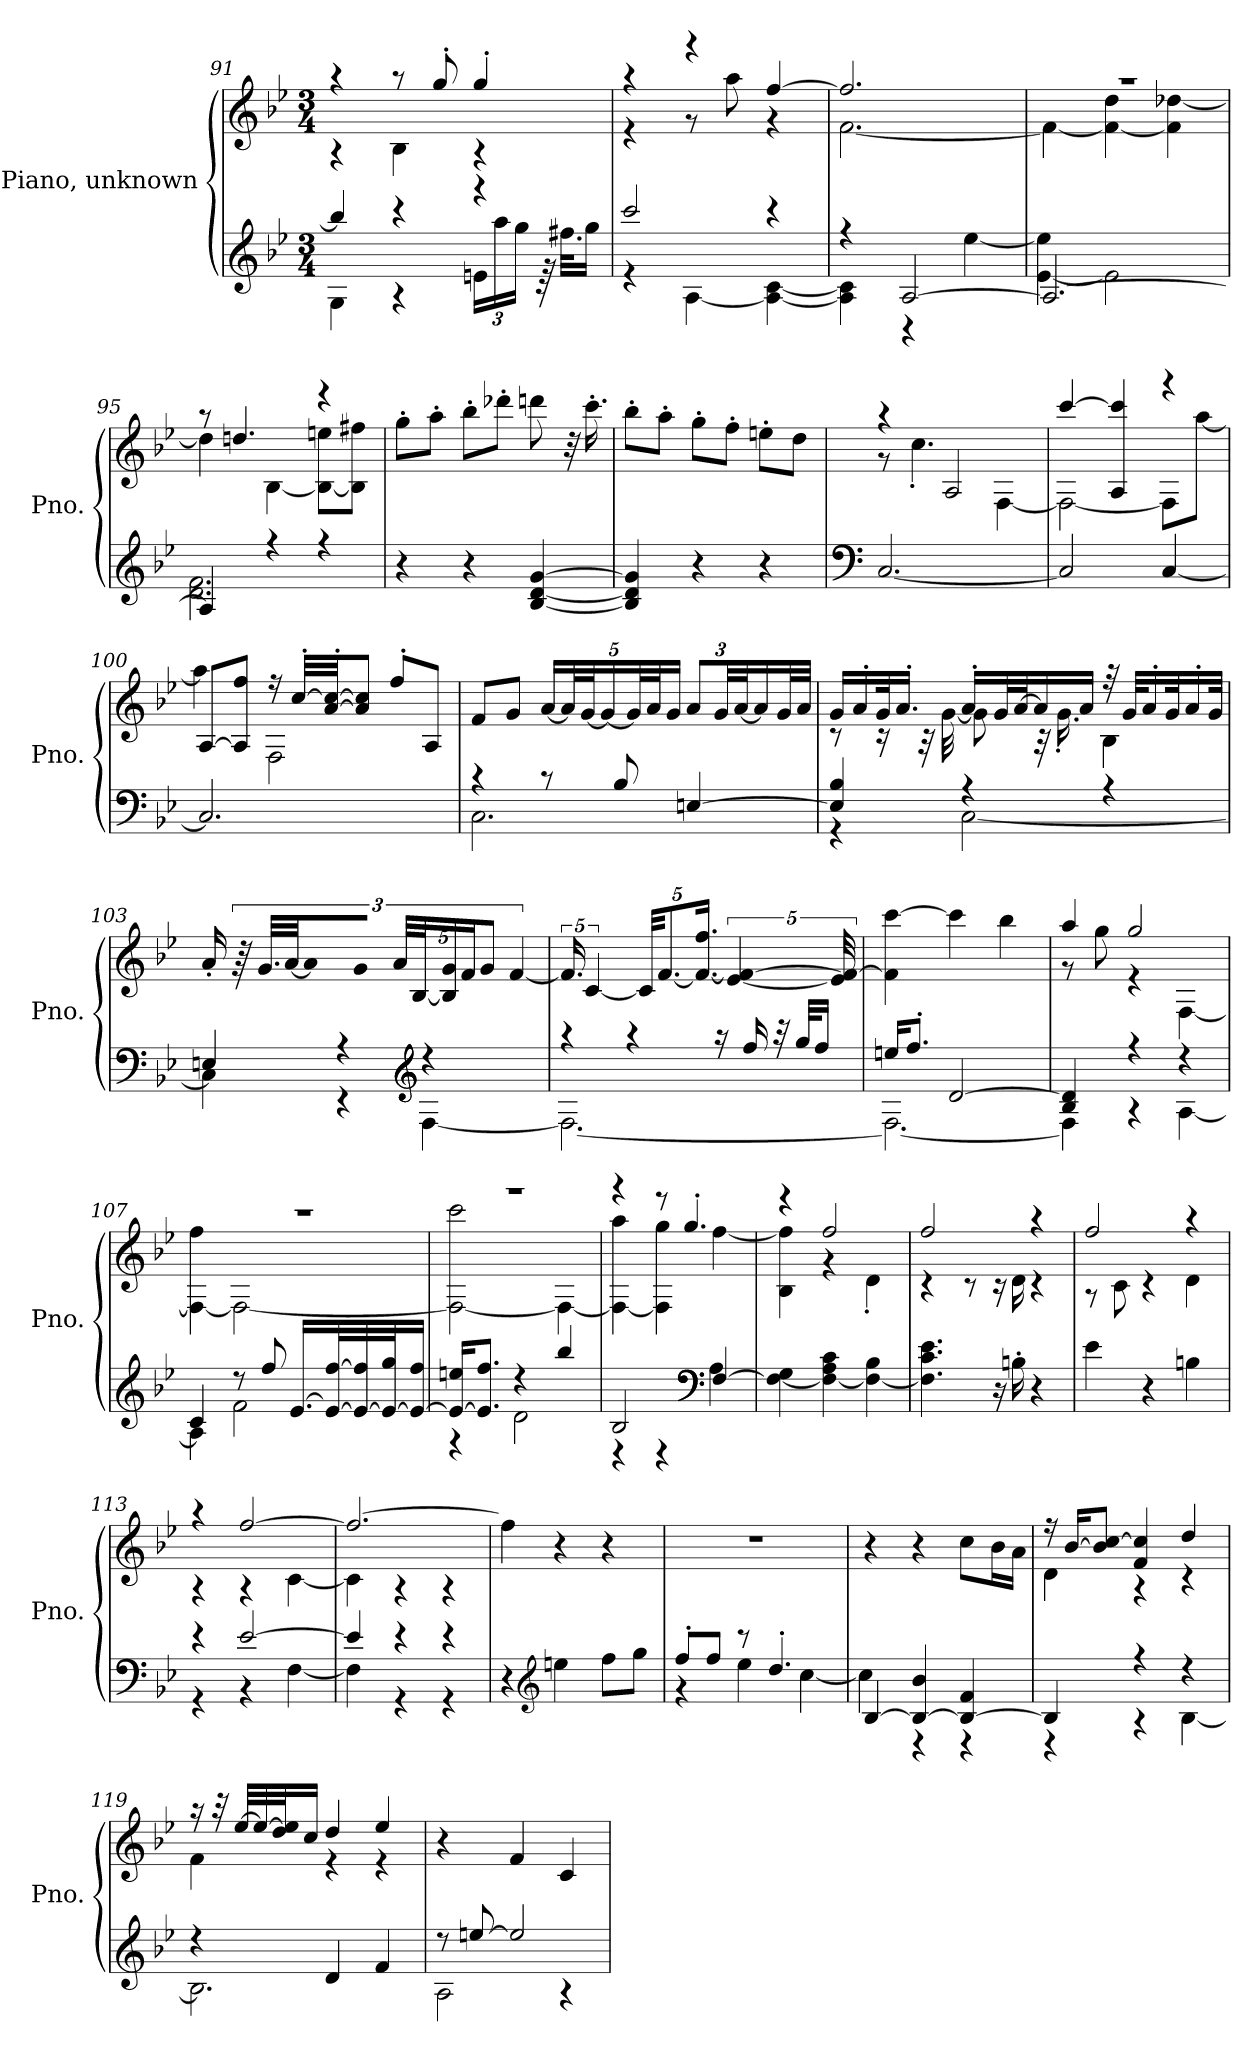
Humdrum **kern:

**kern	**kern
*part1	*part1
*staff2	*staff1
*I"Piano, unknown	*
*I'Pno.	*
*clefG2	*clefG2
*k[b-e-]	*k[b-e-]
*M3/4	*M3/4
=91	=91
*^	*^
4bb-/]	4G\	4r	4r
4r	4r	8r	4B-\
.	.	8gg'/	.
*	*Xbrackettup	*	*
4r	24en\LL	4gg'/	4r
.	24aa\	.	.
.	24gg\JJ	.	.
.	64r	.	.
.	32.ff#X\KLL	.	.
.	16gg\JJ	.	.
=92	=92	=92	=92
2ccc/	4r	4r	4r
.	[4A\	4r	8r
.	.	.	8aa\
4r	4A\_ [4c\	[4ff/	4r
=93	=93	=93	=93
4r	4A\] 4c\]	2.ff/]	[2.f\
[2A/	4r	.	.
.	[4ee-\	.	.
!!LO:LB:g=z	!!
=94	=94	=94	=94
2.A/_	[4e-\ 4ee-\]	2.r	4f\_
.	2e-\]	.	4f\_ 4dd\
.	.	.	4f\] [4dd-X\
=95	=95	=95	=95
4A/]	2.d\ 2.f\	8r	4dd-\]
.	.	4.ddn/	.
4r	.	.	[4B-\
4r	.	4r	8B-\_ 8een\L
.	.	.	8B-\] 8ff#X\J
*v	*v	*	*
*	*v	*v
=96	=96
4r	8gg'\L
.	8aa'\J
4r	8bb-'\L
.	8ddd-X'\J
[4B-/ [4d/ [4g/	8dddn\
.	32r
.	16.ccc'\
=97	=97
4B-/] 4d/] 4g/]	8bb-'\L
.	8aa'\J
4r	8gg'\L
.	8ff'\J
4r	8een'\L
.	8dd\J
=98	=98
*clefF4	*
*	*^
[2.C/	4r	8r
.	.	4.cc'\
.	2A/	.
.	.	[4F\
!!LO:LB:g=z	!!
=99	=99	=99
2C/]	[4ccc/	2F\_
.	4A/ 4ccc/]	.
[4C/	4r	8F\L]
.	.	[8aa\J
=100	=100	=100
2.C/]	[8A/L	4aa\]
.	8A/] 8ff/J	.
.	16r	2F\
.	[32cc'/LLL	.
.	[32a/' 32cc/_'JJ	.
.	8a/] 8cc/]J	.
.	8ff'/L	.
.	8A/J	.
*	*v	*v
=101	=101
*^	*
4r	2.C\	8f/L
.	.	8g/J
*	*	*Xbrackettup
8r	.	[20a/LL
.	.	40a/L]
.	.	[40g/J
.	.	20g/_
8B-/	.	.
.	.	40g/L]
.	.	40a/J
.	.	20g/JJ
[4En/	.	12a/L
.	.	48g/LL
.	.	[48a/J
.	.	16a/]
.	.	32g/L
.	.	32a/JJJ
!!LO:LB:g=z
=102	=102	=102
*	*	*^
4E/] 4B-/	4r	16g/LL	8r
.	.	16a'/	.
.	.	32g/K	16r
.	.	16.a'/JJ	.
.	.	.	32r
.	.	.	[32g\
4r	[2C\	16a'/LL	8g\]
.	.	32g/L	.
.	.	[32a/J	.
.	.	16a/]	32r
.	.	.	16.g'\
.	.	16a/JJ	.
4r	.	32r	4B-\
.	.	32g/KLL	.
.	.	16a'/	.
.	.	32g/K	.
.	.	16a'/	.
.	.	32g/JJk	.
*	*	*v	*v
=103	=103	=103
4En/	4C\]	16a'/
*	*	*brackettup
.	.	96r
.	.	48.g/LLL
.	.	[48a/J
.	.	16a/]
.	.	16g/JJ
*	*	*Xbrackettup
4r	4r	40a/LLL
.	.	[40B-/J
.	.	20B-/] 20g/
.	.	20f/J
.	.	10g/J
*clefG2	*	*
4r	[4F\	[4f/
!!LO:LB:g=z
=104	=104	=104
*	*	*brackettup
4r	2.F\_	20.f/]
.	.	[5c/
4r	.	.
.	.	40c/KKL]
.	.	[10.f/
.	.	20.f/_ 20.ff/Jk
16r	.	.
.	.	[5e-/ 5f/_
16ff/	.	.
32r	.	.
32gg/KLL	.	.
16ff/JJ	.	.
.	.	40e-/] 40f/_
=105	=105	=105
16een/KL	2.F\_	4f\] [4ccc\
8.ff'/J	.	.
[2d/	.	4ccc\]
.	.	4bb-\
=106	=106	=106
*	*	*^
4B-/ 4d/]	4F\]	4aa/	8r
.	.	.	8gg\
4r	4r	2gg/	4r
4r	[4A\	.	[4F\
=107	=107	=107	=107
4c/	4A\]	2.r	4F\_ 4ff\
8r	2f\	.	2F\_
8ff/	.	.	.
[16.e-/LL	.	.	.
32e-/_ [32ff/L	.	.	.
32e-/_ 32ff/]	.	.	.
32e-/_ 32gg/J	.	.	.
16e-/_ 16ff/JJ	.	.	.
=108	=108	=108	=108
16e-/_ 16een/KL	4r	2.r	2F\_ 2ccc\
8.e-/] 8.ff/J	.	.	.
4r	2d\	.	.
4bb-/	.	.	4F\_
!!LO:PB:g=z	!!
=109	=109	=109	=109
2B-/	4r	4r	4F\_ 4aa\
.	4r	8r	4F\] 4gg\
.	.	4.gg'/	.
*clefF4	*	*	*
[4F/	4A\	.	[4ff\
*v	*v	*	*
=110	=110	=110
4F\_ 4G\	4r	4B-\ 4ff\]
4F\_ 4A\ 4c\	2ff/	4r
4F\_ 4B-\	.	4d'\
=111	=111	=111
4.F\] 4.c\ 4.e-\	2ff/	4r
.	.	8r
16r	.	16r
16Bn'\	.	16d\
4r	4r	4r
=112	=112	=112
4e-\	2ff/	8r
.	.	8c\
4r	.	4r
4Bn\	4r	4d\
=113	=113	=113
*^	*	*
4r	4r	4r	4r
[2e-/	4r	[2ff/	4r
.	[4F\	.	[4c\
=114	=114	=114	=114
4e-/]	4F\]	2.ff/_	4c\]
4r	4r	.	4r
4r	4r	.	4r
*v	*v	*	*
*	*v	*v
=115	=115
4r	4ff\]
*clefG2	*
4een\	4r
8ff\L	4r
8gg\J	.
!!LO:LB:g=z
=116	=116
*^	*
8ff'/L	4r	2.r
8ff/J	.	.
8r	4ee-\	.
4.dd'/	.	.
.	[4cc\	.
=117	=117	=117
[4B-/	4cc\]	4r
4B-/_ 4b-/	4r	4r
4B-/_ 4f/	4r	8cc\L
.	.	16b-\L
.	.	16a\JJ
=118	=118	=118
*	*	*^
4B-/]	4r	16r	4d\
.	.	[16b-/KL	.
.	.	8b-/] [8cc/J	.
4r	4r	4f/ 4cc/]	4r
4r	[4B-\	4dd/	4r
=119	=119	=119	=119
4r	2.B-\]	16r	4f\
.	.	32r	.
.	.	[32ee-/LLL	.
.	.	32ee-/_	.
.	.	32dd/ 32ee-/]J	.
.	.	16cc/JJ	.
4d/	.	4dd/	4r
4f/	.	4ee-/	4r
*	*	*v	*v
=120	=120	=120
8r	2A\	4r
[8een/	.	.
2ee/]	.	4f/
.	4r	4c/
*v	*v	*
=	=
*-	*-
